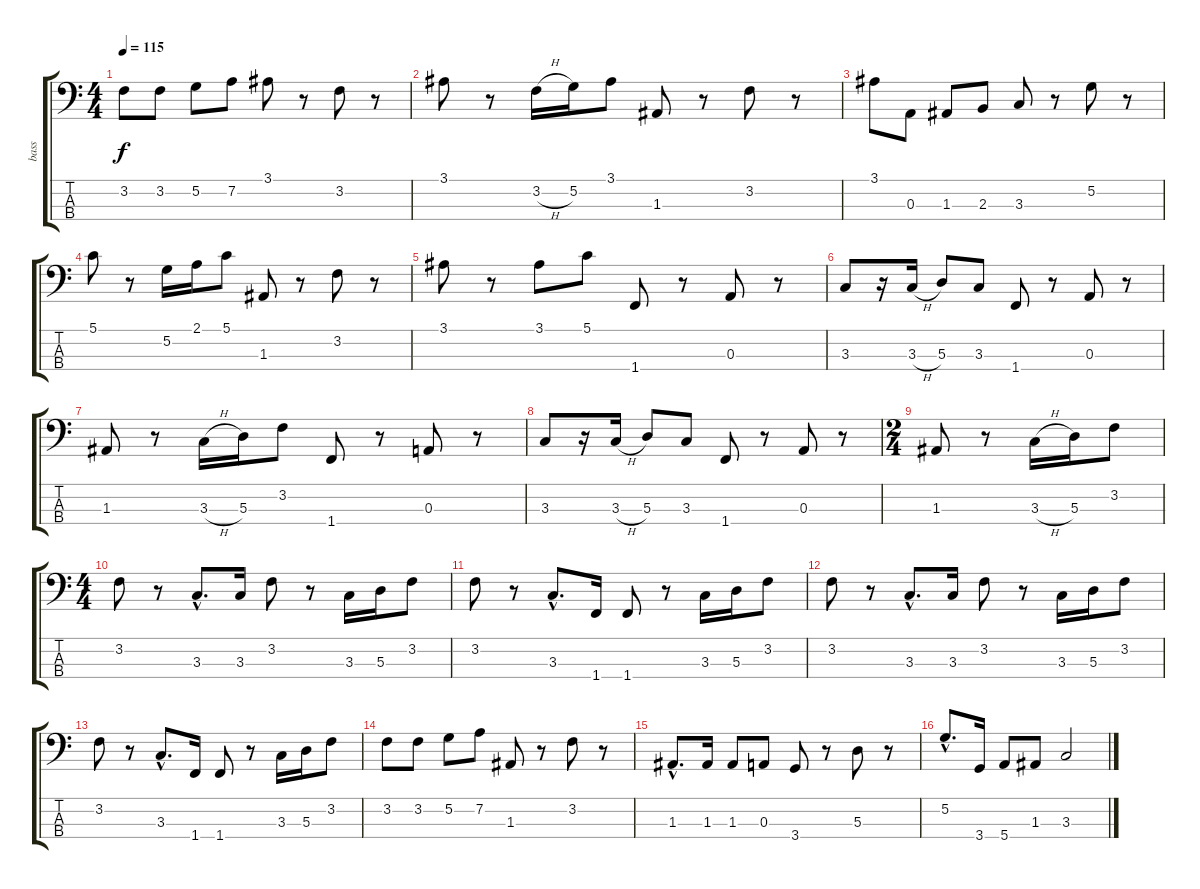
\track ("bass" "bass") {instrument electricbassfinger}
\staff {score tabs}
\tuning (G2 D2 A1 E1) {hide}
\ts (4 4)
\tempo 115
\clef f4
\ks c
3.2.8{dy f} 3.2.8 5.2.8 7.2.8 3.1.8 r.8 3.2.8 r.8 |
3.1.8 r.8 3.2{h}.16 5.2.16 3.1.8 1.3.8 r.8 3.2.8 r.8 |
3.1.8 0.3.8 1.3.8 2.3.8 3.3.8 r.8 5.2.8 r.8 |
5.1.8 r.8 5.2.16 2.1.16 5.1.8 1.3.8 r.8 3.2.8 r.8 |
3.1.8 r.8 3.1.8 5.1.8 1.4.8 r.8 0.3.8 r.8 |
3.3.8 r.16 3.3{h}.16 5.3.8 3.3.8 1.4.8 r.8 0.3.8 r.8 |
1.3.8 r.8 3.3{h}.16 5.3.16 3.2.8 1.4.8 r.8 0.3.8 r.8 |
3.3.8 r.16 3.3{h}.16 5.3.8 3.3.8 1.4.8 r.8 0.3.8 r.8 |
\ts (2 4)
1.3.8 r.8 3.3{h}.16 5.3.16 3.2.8 |
\ts (4 4)
3.2.8 r.8 3.3{hac}.8{d} 3.3.16 3.2.8 r.8 3.3.16 5.3.16 3.2.8 |
3.2.8 r.8 3.3{hac}.8{d} 1.4.16 1.4.8 r.8 3.3.16 5.3.16 3.2.8 |
3.2.8 r.8 3.3{hac}.8{d} 3.3.16 3.2.8 r.8 3.3.16 5.3.16 3.2.8 |
3.2.8 r.8 3.3{hac}.8{d} 1.4.16 1.4.8 r.8 3.3.16 5.3.16 3.2.8 |
3.2.8 3.2.8 5.2.8 7.2.8 1.3.8 r.8 3.2.8 r.8 |
1.3{hac}.8{d} 1.3.16 1.3.8 0.3.8 3.4.8 r.8 5.3.8 r.8 |
5.2{hac}.8{d} 3.4.16 5.4.8 1.3.8 3.3.2
